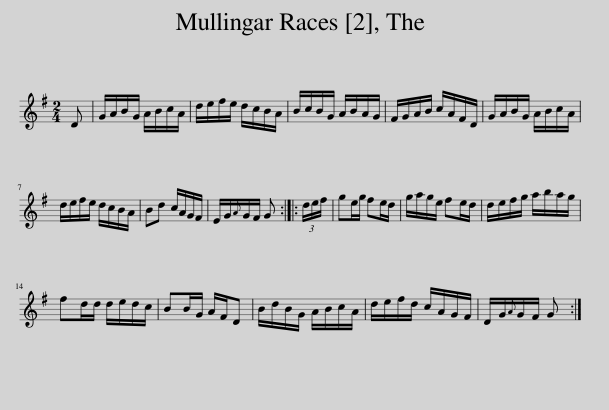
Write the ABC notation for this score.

X:1
L:1/8
M:2/4
I:linebreak $
K:G
V:1 treble
V:1
 D | G/A/B/G/ A/B/c/A/ | d/e/f/e/ d/c/B/A/ | B/c/B/G/ A/B/A/G/ | F/G/A/B/ c/A/F/D/ | %5
 G/A/B/G/ A/B/c/A/ |$ d/e/f/e/ d/c/B/A/ | Bd c/A/G/F/ | E/G/{A}G/F/ G :: (3d/e/f/ | %10
 ge/g/ fe/d/ | g/a/g/e/ fe/d/ | d/e/f/g/ a/b/a/g/ |$ fd/d/ d/e/d/c/ | BB/G/ A/F/D | %15
 B/d/B/G/ A/B/c/A/ | d/e/f/d/ c/A/G/F/ | D/G/{A}G/F/ G :| %18
